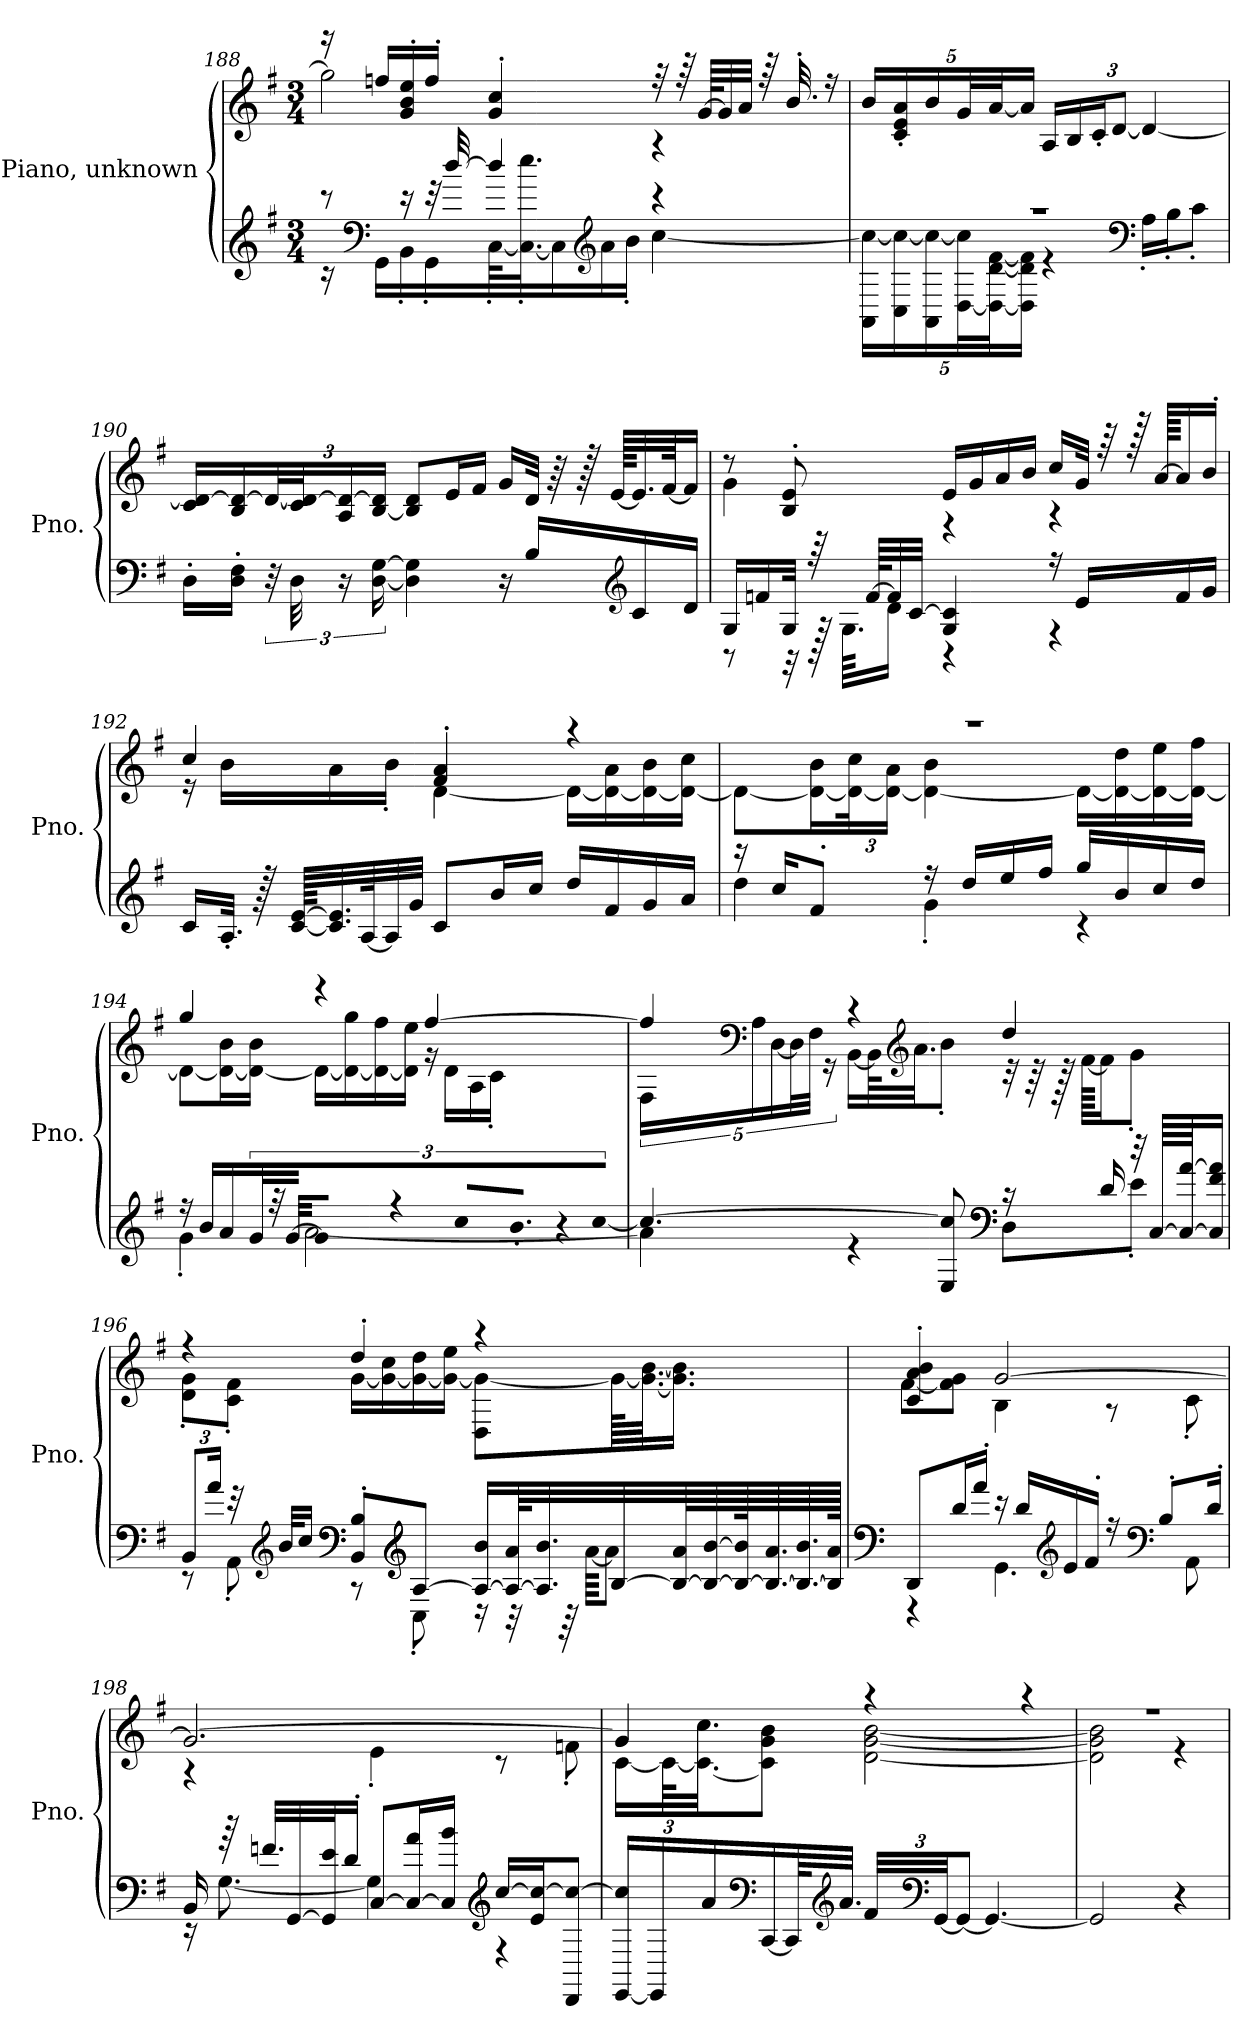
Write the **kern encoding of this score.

**kern	**kern
*part1	*part1
*staff2	*staff1
*I"Piano, unknown	*
*I'Pno.	*
!!LO:LB:g=z
*clefG2	*clefG2
*k[f#]	*k[f#]
*M3/4	*M3/4
=188	=188
*^	*^
8r	16r	16r	2gg\]
*clefF4	*	*	*
.	16GG\LL	16ffn/LL	.
16r	16BB'\	16g/' 16b/' 16ee/'	.
32r	16GG'\	16ff'/JJ	.
[32dd/	.	.	.
4dd/]	[64C'\KL	4g/' 4cc/'	.
.	32.C\_' 32.ee\'J	.	.
.	16C\]	.	.
*clefG2	*	*	*
.	16a\	.	.
.	16b'\JJ	.	.
4r	[4cc\	32r	4r
.	.	64r	.
.	.	[64g/KLLL	.
.	.	32g/]	.
.	.	32a/JJJ	.
.	.	64r	.
.	.	32.b'/	.
.	.	16r	.
*	*	*v	*v
=189	=189	=189
*	*Xbrackettup	*Xbrackettup
2.r	20AA\ 20cc\_LL	20b/LL
.	20C\ 20cc\_	20c/' 20e/' 20a/'
.	20AA\ 20cc\_	20b/
.	[40D\ 40cc\]L	40g/L
.	40D\_ [40d\ [40f#\J	[40a/J
.	20D\] 20d\] 20f#\]JJ	20a/JJ]
.	4r	16A/LL
.	.	16B/
.	.	24c'/J
.	.	[12d/J
*clefF4	*	*
.	16A'\LL	4d/_
.	16B'\J	.
.	8c'\J	.
*v	*v	*
!!LO:LB:g=z
=190	=190
16D'\LL	16c/ 16d/_LL
16D\' 16F#\'JJ	16B/ 16d/_
*brackettup	*
48r	48d/L_
48D\	48c/ 48d/_J
24r	24A/ 24d/_
[24D\ [24G\	[24B/ 24d/]JJ
4D\] 4G\]	8B/] 8d/L
.	16e/L
.	16f#/JJ
16r	16g/LL
16B/LL	32d/JJk
.	64r
.	128r
.	[128e/KKLLL
*clefG2	*
16c/	32.e/]
.	[64f#/JK
16d/JJ	16f#/JJ]
=191	=191
*^	*^
16G/LL	8r	8r	4g\
16fn/	.	.	.
32G/JJk	32r	8B/' 8e/'	.
64r	128r	.	.
.	64.G\KKLL	.	.
[64f/KLLL	.	.	.
32f/]	16d\JJ	.	.
[32c/JJJ	.	.	.
4G/ 4c/]	4r	16e/LL	4r
.	.	16g/	.
.	.	16a/	.
.	.	16b/JJ	.
16r	4r	16cc/LL	4r
16e/LL	.	32g/JJk	.
.	.	64r	.
.	.	128r	.
.	.	[128a/KKKLL	.
16f/	.	16a/]	.
16g/JJ	.	16b'/JJ	.
*v	*v	*	*
!!LO:LB:g=z	!!
=192	=192	=192
16c/LL	4cc/	16r
32.A'/JJk	.	16b\LL
128r	.	.
[128c/ [128e/KKLLL	.	.
32.c/] 32.e/]	.	16a\
[64A/K	.	.
32A/]	.	16b'\JJ
32g/JJJ	.	.
8c/L	4f#/' 4a/'	[4d\
16b/L	.	.
16cc/JJ	.	.
16dd/LL	4r	16d\LL_
16f#/	.	16d\_ 16a\
16g/	.	16d\_ 16b\
16a/JJ	.	16d\_ 16cc\JJ
=193	=193	=193
*^	*	*
16r	4dd\	2.r	8d\L_
16cc/KL	.	.	.
8f#'/J	.	.	16d\_ 16b\L
.	.	.	48d\_ 48cc\K
.	.	.	24d\_ 24a\JJ
16r	4g'\	.	4d\_ 4b\
16dd/LL	.	.	.
16ee/	.	.	.
16ff#/JJ	.	.	.
16gg/LL	4r	.	16d\LL_
16b/	.	.	16d\_ 16dd\
16cc/	.	.	16d\_ 16ee\
16dd/JJ	.	.	16d\_ 16ff#\JJ
!!LO:PB:g=z	!!
=194	=194	=194	=194
16r	4g'\	4gg/	8d\L_
16b/LL	.	.	.
16a/	.	.	16d\_ 16b\L
48g/JJk	.	.	16d\_ 16b\JJ
48r	.	.	.
[48g/LLL	.	.	.
64g/JJJk]	[2a\	4r	16d\LL_
128r	.	.	.
128cc/KKKLL	.	.	.
16.b'/JJ	.	.	.
.	.	.	16d\_ 16gg\
8r	.	.	16d\_ 16ff#\
.	.	.	16d\] 16ee\JJ
[4cc/	.	[4ff#/	16r
.	.	.	16d\LL
.	.	.	16A\
.	.	.	16c'\JJ
!!LO:LB:g=z	!!
=195	=195	=195	=195
*	*	*	*brackettup
4.cc/_	4a\]	4ff#/]	20F#\LL
*	*	*clefF4	*
.	.	.	20A\
.	.	.	[20D\
.	.	.	40D\L]
.	.	.	40F#\JJJ
.	.	.	20r
.	4r	4r	[16BB\LL
.	.	.	64BB\KL]
*	*	*clefG2	*
.	.	.	32.a\JJ
8E/ 8cc/]	.	.	8b'\J
*clefF4	*	*	*
16r	8D\L	4dd/	32r
.	.	.	64r
.	.	.	128r
.	.	.	[128f#\KKKLL
16d/	.	.	16f#\J]
32r	8e'\J	.	8g'\J
[64C/LLLL	.	.	.
64C/_ [64a/JJ	.	.	.
16C/] 16f#/ 16a/]JJ	.	.	.
!!LO:LB:g=z	!!
=196	=196	=196	=196
*Xbrackettup	*	*	*
12BB/L	8r	4r	8d\' 8g\'L
24a/Jk	.	.	.
32r	8AA'\	.	8c\' 8f#\'J
*clefG2	*	*	*
32b/KLL	.	.	.
16cc/JJ	.	.	.
*clefF4	*	*	*
8BB/' 8B/'L	8r	4dd'/	[16g\LL
.	.	.	16g\_ 16cc\
*clefG2	*	*	*
[8A/J	8C'\	.	16g\_ 16dd\
.	.	.	16g\_ 16ee\JJ
16A/_ 16b/LL	16r	4r	8D\ 8g\_L
64A/_ 64a/KL	32r	.	.
32.A/] 32.b/	.	.	.
.	64r	.	.
.	[64a\KKKL	.	.
[32B/	8a\J]	.	128g\KLLL_
.	.	.	64.g\_ [64.b\JJ
64B/_ 64a/L	.	.	16.g\] 16.b\]JJ
64B/_ [64b/	.	.	.
128B/_ 128b/]K	.	.	.
64.B/_ 64.a/	.	.	.
64.B/_ 64.b/	.	.	.
128B/] 128a/JJJJk	.	.	.
!!LO:LB:g=z	!!
=197	=197	=197	=197
*clefF4	*	*	*
8DD/L	4r	4c/' 4a/' 4b/'	[8f#\L
16d/L	.	.	8f#\] 8g\J
16a'/JJ	.	.	.
16r	4.GG\	[2g/	4B\
16d/LL	.	.	.
*clefG2	*	*	*
16e/	.	.	.
16f#'/JJ	.	.	.
16r	.	.	8r
*clefF4	*	*	*
8B'/L	.	.	.
.	8AA\	.	8c'\
16d'/Jk	.	.	.
=198	=198	=198	=198
16BB/	16r	2.g/_	4r
64r	[8.G\	.	.
32.fn/LLL	.	.	.
[32GG/	.	.	.
32GG/] 32e/J	.	.	.
16d'/JJ	.	.	.
[8C/L	4G\]	.	4e'\
16C/_ 16a/L	.	.	.
16C/] 16b/JJ	.	.	.
*clefG2	*	*	*
[16cc/LL	4r	.	8r
16e/ 16cc/_J	.	.	.
8DD/ 8cc/_J	.	.	8fn'\
*v	*v	*	*
!!LO:LB:g=z	!!
=199	=199	=199
[24EE/ 24cc/]LL	4g/]	[16c\LL
24EE/]	.	.
.	.	64c\KL_
.	.	32.c\_ 32.cc\JJ
24a/	.	.
*clefF4	*	*
[16CC/	.	8c\] 8g\ 8b\J
64CC/KL]	.	.
*clefG2	*	*
32.a/JJJ	.	.
48f#/LLL	4r	[2d\ [2g\ [2b\
*clefF4	*	*
[48GG/JJ	.	.
12GG/J_	.	.
4.GG/_	.	.
.	4r	.
=200	=200	=200
2GG/]	2.r	2d\] 2g\] 2b\]
4r	.	4r
*	*v	*v
=	=
*-	*-
